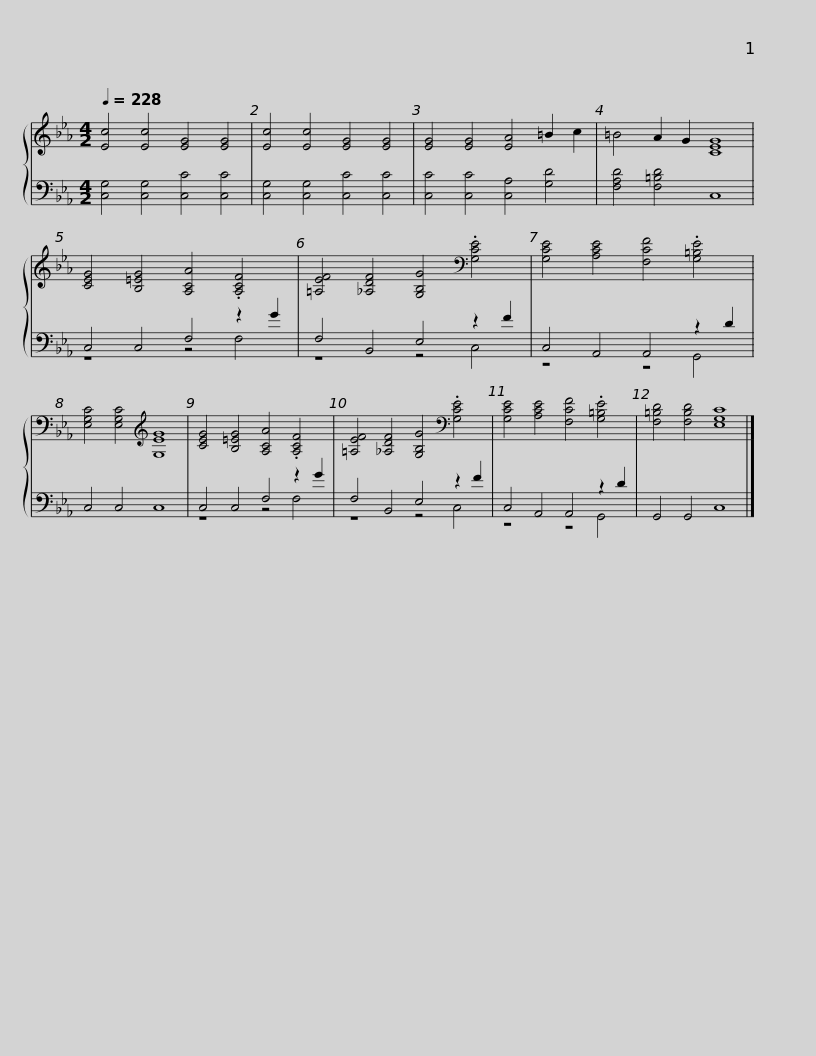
X:1
%%score { 1 | ( 2 3 ) }
L:1/8
Q:1/4=228
M:4/2
I:linebreak $
K:Eb
V:1 treble
V:2 bass
V:3 bass
V:1
 [Ec]4 [Ec]4 [EG]4 [EG]4 | [Ec]4 [Ec]4 [EG]4 [EG]4 | [EG]4 [EG]4 [EA]4 =B2 c2 | =B4 A2 G2 [CEG]8 | [CEG]4 [B,=EG]4 [A,CA]4 .[A,CF]4 |$ %5
 [=A,EF]4 [_A,DF]4 [G,B,G]4[K:bass] .[G,CE]4 | [G,CE]4 [A,CE]4 [F,CF]4 .[G,=B,E]4 | [E,G,C]4 [E,G,C]4[K:treble] [G,EG]8 | [CEG]4 [B,=EG]4 [A,CA]4 .[A,CF]4 |$ [=A,EF]4 [_A,DF]4 [G,B,G]4[K:bass] .[G,CE]4 | %10
 [G,CE]4 [A,CE]4 [F,CF]4 .[G,=B,E]4 | [F,=B,D]4 [F,B,D]4 [E,G,C]8 |] %12
V:2
 [C,G,]4 [C,G,]4 [C,C]4 [C,C]4 | [C,G,]4 [C,G,]4 [C,C]4 [C,C]4 | [C,C]4 [C,C]4 [C,A,]4 [G,D]4 | [F,A,D]4 [F,=B,D]4 C,8 | C,4 C,4 F,4 z2 G2 |$ %5
 F,4 B,,4 E,4 z2 F2 | C,4 A,,4 A,,4 z2 D2 | C,4 C,4 C,8 | C,4 C,4 F,4 z2 G2 |$ F,4 B,,4 E,4 z2 F2 | %10
 C,4 A,,4 A,,4 z2 D2 | G,,4 G,,4 C,8 |] %12
V:3
 x16 | x16 | x16 | x16 | z8 z4 F,4 |$ %5
 z8 z4 C,4 | z8 z4 G,,4 | x16 | z8 z4 F,4 |$ z8 z4 C,4 | %10
 z8 z4 G,,4 | x16 |] %12
